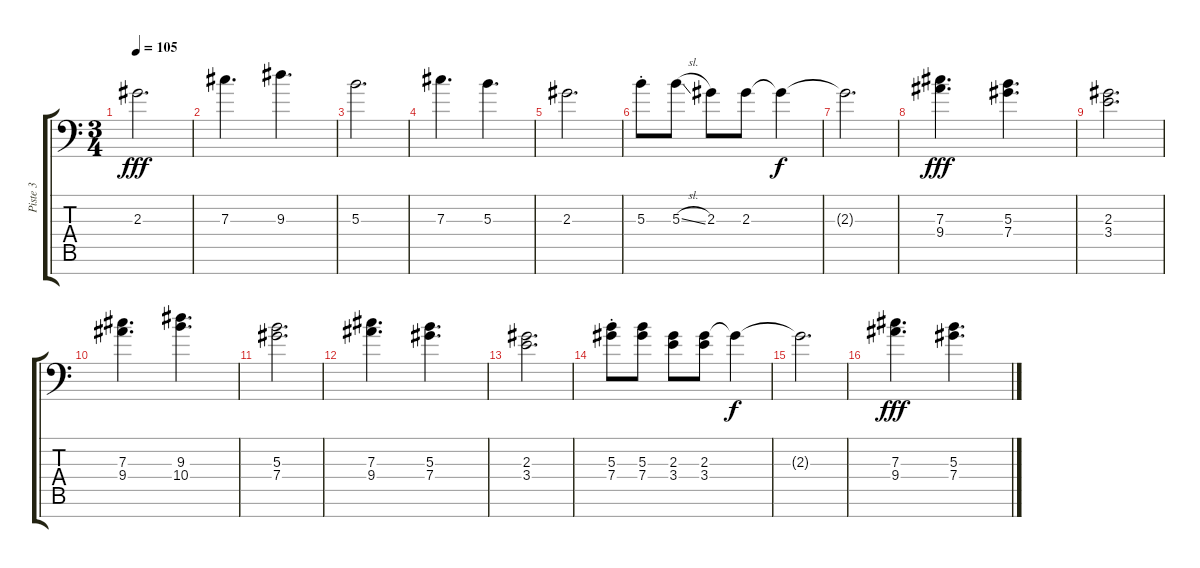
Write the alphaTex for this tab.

\track ("Piste 3" "Piste 3") {instrument overdrivenguitar}
\staff {score tabs}
\tuning (Eb4 Bb3 Gb3 Db3 Ab2 Eb2 Bb1) {hide}
\ts (3 4)
\tempo 105
\clef f4
\ks c
2.3.2{d dy fff} |
7.3.4{d} 9.3.4{d} |
5.3.2{d} |
7.3.4{d} 5.3.4{d} |
2.3.2{d} |
5.3{st}.8 5.3{sl}.8 2.3.8 2.3.8 2.3{t}.4{dy f} |
2.3{t}.2{d} |
(7.3 9.4).4{d dy fff} (5.3 7.4).4{d} |
(2.3 3.4).2{d} |
(7.3 9.4).4{d} (9.3 10.4).4{d} |
(5.3 7.4).2{d} |
(7.3 9.4).4{d} (5.3 7.4).4{d} |
(2.3 3.4).2{d} |
(5.3{st} 7.4{st}).8 (5.3 7.4).8 (2.3 3.4).8 (2.3 3.4).8 2.3{t}.4{dy f} |
2.3{t}.2{d} |
(7.3 9.4).4{d dy fff} (5.3 7.4).4{d}
